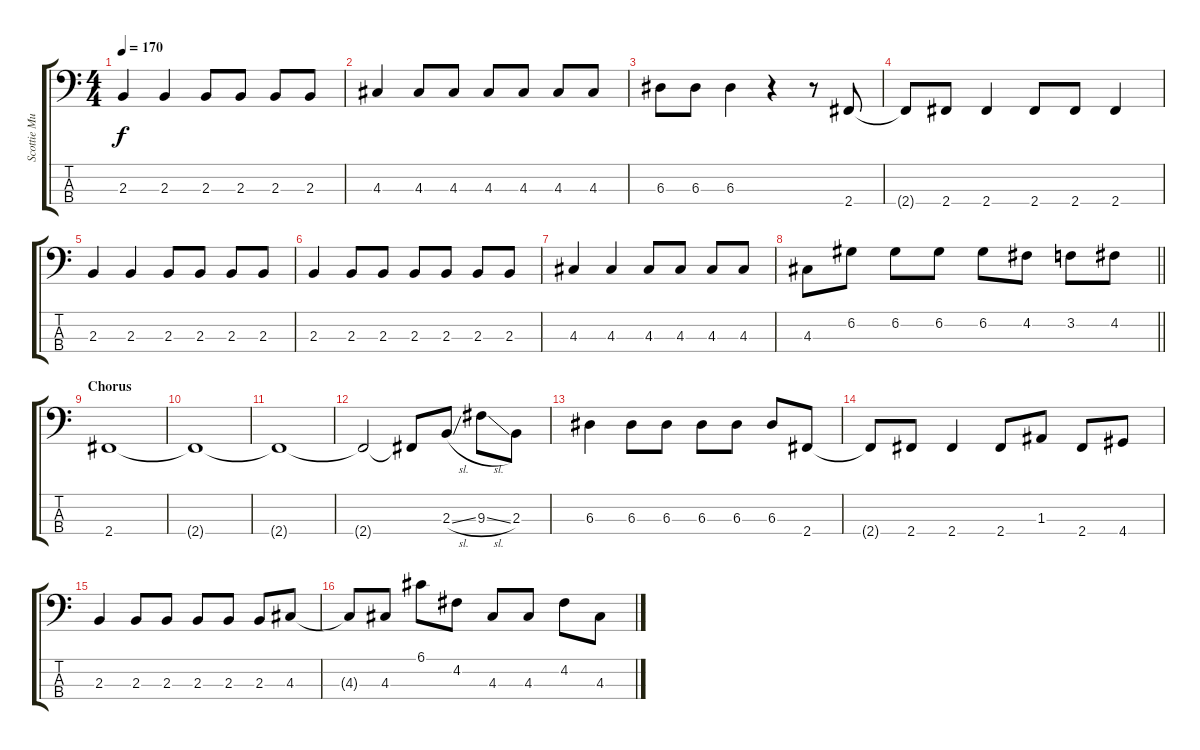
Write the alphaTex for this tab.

\track ("Scottie Murphy - Bass" "Scottie Mu") {instrument electricbasspick}
\staff {score tabs}
\tuning (G2 D2 A1 E1) {hide}
\ts (4 4)
\tempo 170
\clef f4
\ks c
2.3.4{dy f} 2.3.4 2.3.8 2.3.8 2.3.8 2.3.8 |
4.3.4 4.3.8 4.3.8 4.3.8 4.3.8 4.3.8 4.3.8 |
6.3.8 6.3.8 6.3.4 r.4 r.8 2.4.8 |
2.4{t}.8 2.4.8 2.4.4 2.4.8 2.4.8 2.4.4 |
2.3.4 2.3.4 2.3.8 2.3.8 2.3.8 2.3.8 |
2.3.4 2.3.8 2.3.8 2.3.8 2.3.8 2.3.8 2.3.8 |
4.3.4 4.3.4 4.3.8 4.3.8 4.3.8 4.3.8 |
\barLineRight lightlight
4.3.8 6.2.8 6.2.8 6.2.8 6.2.8 4.2.8 3.2.8 4.2.8 |
\section ("" "Chorus")
2.4.1 |
2.4{t}.1 |
2.4{t}.1 |
2.4{t}.2 2.4{t}.8 2.3{sl}.8 9.3{sl}.8 2.3.8 |
6.3.4 6.3.8 6.3.8 6.3.8 6.3.8 6.3.8 2.4.8 |
2.4{t}.8 2.4.8 2.4.4 2.4.8 1.3.8 2.4.8 4.4.8 |
2.3.4 2.3.8 2.3.8 2.3.8 2.3.8 2.3.8 4.3.8 |
4.3{t}.8 4.3.8 6.1.8 4.2.8 4.3.8 4.3.8 4.2.8 4.3.8
